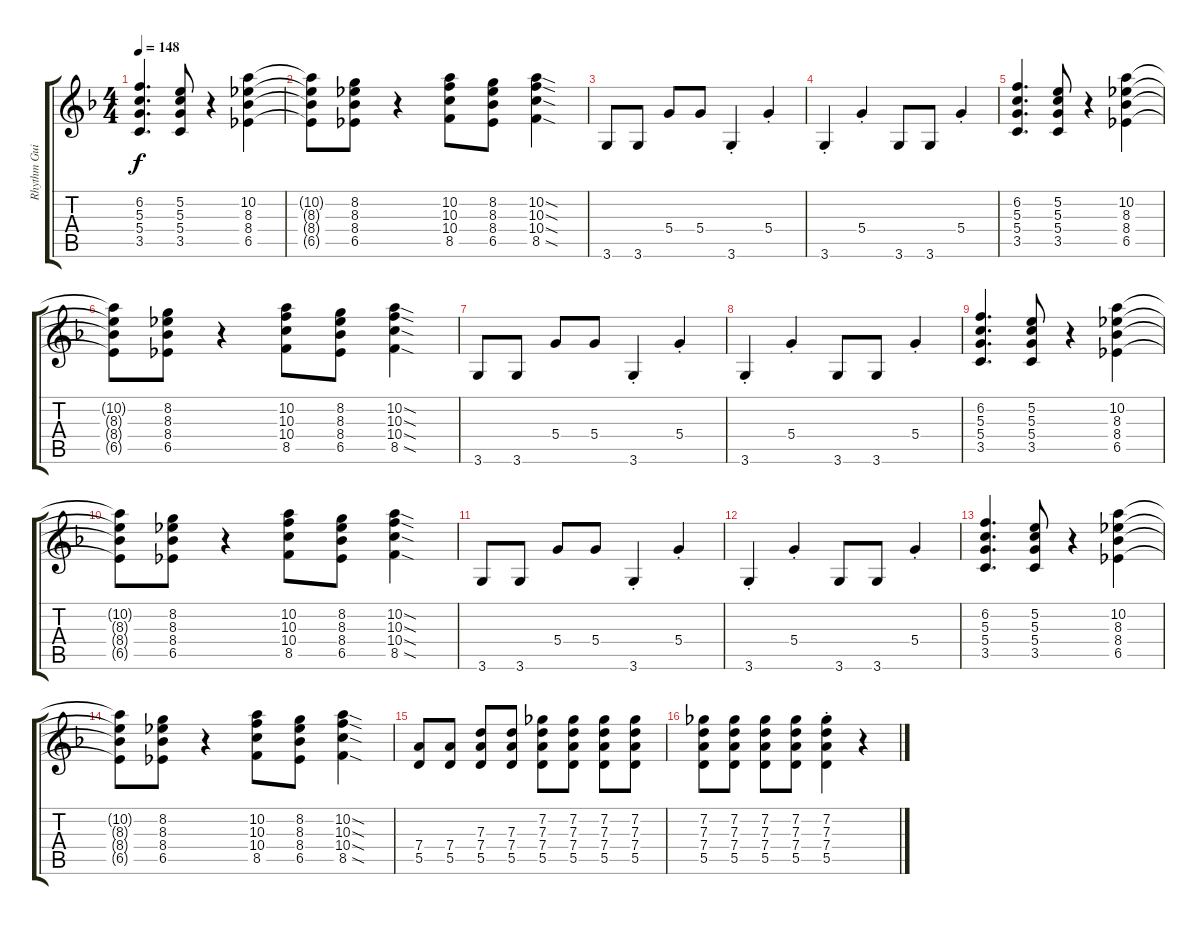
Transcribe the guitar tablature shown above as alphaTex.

\track ("Rhythm Guitar" "Rhythm Gui") {instrument overdrivenguitar}
\staff {score tabs}
\tuning (E4 B3 G3 D3 A2 E2) {hide}
\ts (4 4)
\tempo 148
\clef g2
\ks f
(6.2 5.3 5.4 3.5).4{d dy f} (5.2 5.3 5.4 3.5).8 r.4 (10.2 8.3 8.4 6.5).4 |
(10.2{t} 8.3{t} 8.4{t} 6.5{t}).8 (8.2 8.3 8.4 6.5).8 r.4 (10.2 10.3 10.4 8.5).8 (8.2 8.3 8.4 6.5).8 (10.2{sod} 10.3{sod} 10.4{sod} 8.5{sod}).4 |
3.6.8 3.6.8 5.4.8 5.4.8 3.6{st}.4 5.4{st}.4 |
3.6{st}.4 5.4{st}.4 3.6.8 3.6.8 5.4{st}.4 |
(6.2 5.3 5.4 3.5).4{d} (5.2 5.3 5.4 3.5).8 r.4 (10.2 8.3 8.4 6.5).4 |
(10.2{t} 8.3{t} 8.4{t} 6.5{t}).8 (8.2 8.3 8.4 6.5).8 r.4 (10.2 10.3 10.4 8.5).8 (8.2 8.3 8.4 6.5).8 (10.2{sod} 10.3{sod} 10.4{sod} 8.5{sod}).4 |
3.6.8 3.6.8 5.4.8 5.4.8 3.6{st}.4 5.4{st}.4 |
3.6{st}.4 5.4{st}.4 3.6.8 3.6.8 5.4{st}.4 |
(6.2 5.3 5.4 3.5).4{d} (5.2 5.3 5.4 3.5).8 r.4 (10.2 8.3 8.4 6.5).4 |
(10.2{t} 8.3{t} 8.4{t} 6.5{t}).8 (8.2 8.3 8.4 6.5).8 r.4 (10.2 10.3 10.4 8.5).8 (8.2 8.3 8.4 6.5).8 (10.2{sod} 10.3{sod} 10.4{sod} 8.5{sod}).4 |
3.6.8 3.6.8 5.4.8 5.4.8 3.6{st}.4 5.4{st}.4 |
3.6{st}.4 5.4{st}.4 3.6.8 3.6.8 5.4{st}.4 |
(6.2 5.3 5.4 3.5).4{d} (5.2 5.3 5.4 3.5).8 r.4 (10.2 8.3 8.4 6.5).4 |
(10.2{t} 8.3{t} 8.4{t} 6.5{t}).8 (8.2 8.3 8.4 6.5).8 r.4 (10.2 10.3 10.4 8.5).8 (8.2 8.3 8.4 6.5).8 (10.2{sod} 10.3{sod} 10.4{sod} 8.5{sod}).4 |
(7.4 5.5).8 (7.4 5.5).8 (7.3 7.4 5.5).8 (7.3 7.4 5.5).8 (7.2 7.3 7.4 5.5).8 (7.2 7.3 7.4 5.5).8 (7.2 7.3 7.4 5.5).8 (7.2 7.3 7.4 5.5).8 |
(7.2 7.3 7.4 5.5).8 (7.2 7.3 7.4 5.5).8 (7.2 7.3 7.4 5.5).8 (7.2 7.3 7.4 5.5).8 (7.2 7.3 7.4 5.5{st}).4 r.4
